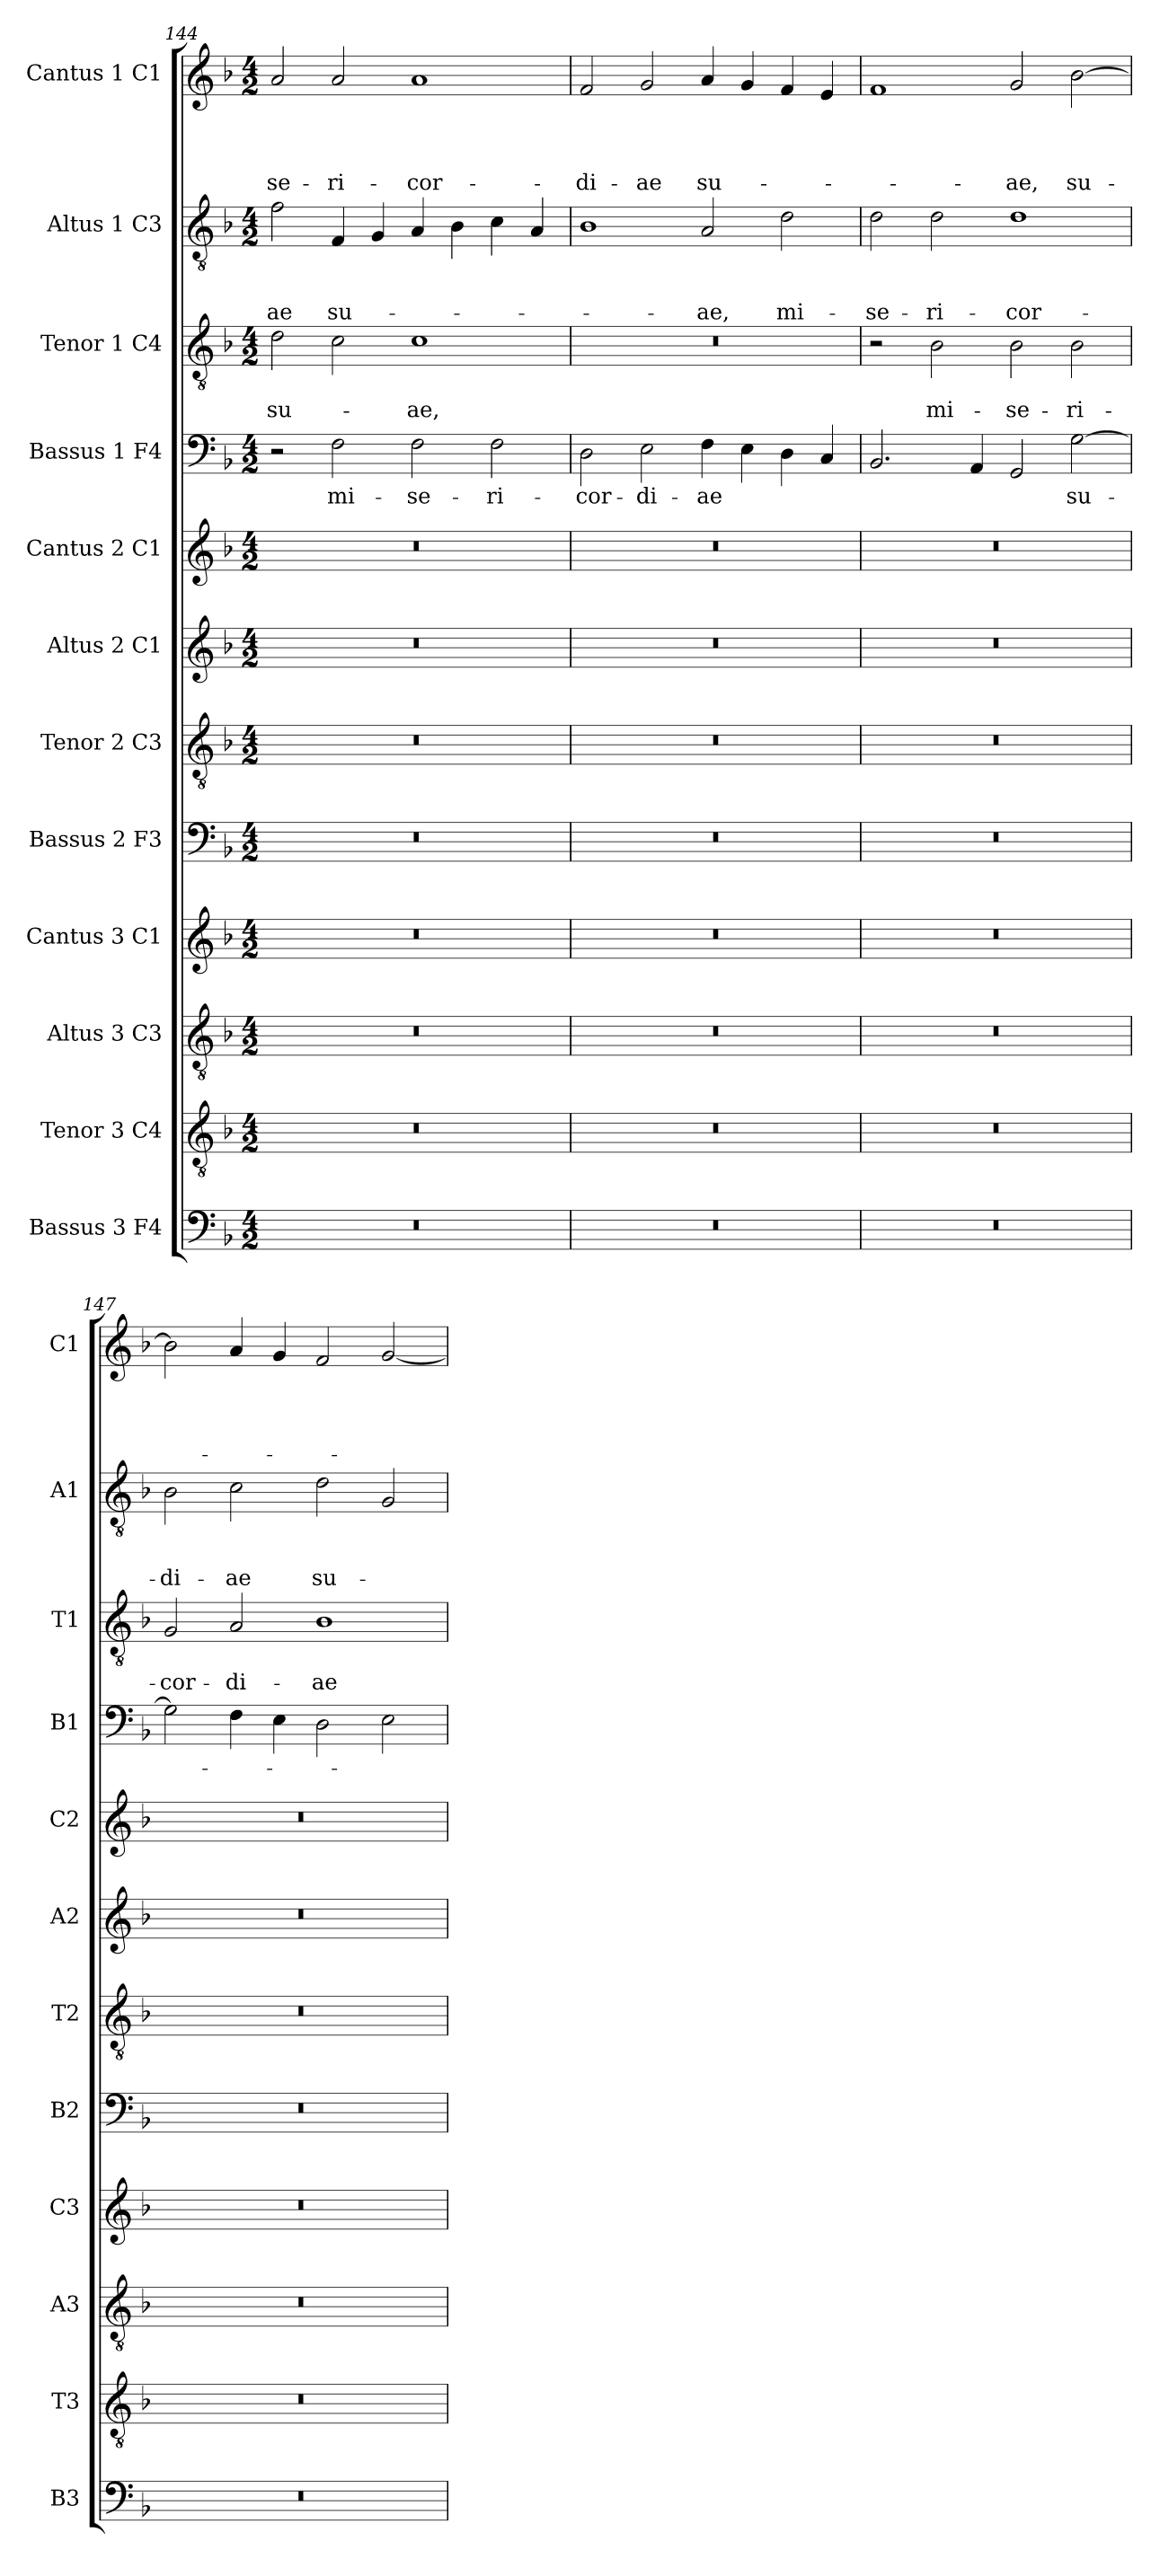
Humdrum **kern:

**kern	**kern	**kern	**kern	**kern	**kern	**kern	**kern	**kern	**text	**kern	**text	**text	**kern	**text	**text	**text	**kern	**text	**text	**text	**text
*part12	*part11	*part10	*part9	*part8	*part7	*part6	*part5	*part4	*part4	*part3	*part3	*part3	*part2	*part2	*part2	*part2	*part1	*part1	*part1	*part1	*part1
*staff12	*staff11	*staff10	*staff9	*staff8	*staff7	*staff6	*staff5	*staff4	*staff4	*staff3	*staff3	*staff3	*staff2	*staff2	*staff2	*staff2	*staff1	*staff1	*staff1	*staff1	*staff1
*I"Bassus 3 F4	*I"Tenor 3 C4	*I"Altus 3 C3	*I"Cantus 3 C1	*I"Bassus 2 F3	*I"Tenor 2 C3	*I"Altus 2 C1	*I"Cantus 2 C1	*I"Bassus 1 F4	*	*I"Tenor 1 C4	*	*	*I"Altus 1 C3	*	*	*	*I"Cantus 1 C1	*	*	*	*
*I'B3	*I'T3	*I'A3	*I'C3	*I'B2	*I'T2	*I'A2	*I'C2	*I'B1	*	*I'T1	*	*	*I'A1	*	*	*	*I'C1	*	*	*	*
!!LO:PB:g=z
*clefF4	*clefGv2	*clefGv2	*clefG2	*clefF4	*clefGv2	*clefG2	*clefG2	*clefF4	*	*clefGv2	*	*	*clefGv2	*	*	*	*clefG2	*	*	*	*
*k[b-]	*k[b-]	*k[b-]	*k[b-]	*k[b-]	*k[b-]	*k[b-]	*k[b-]	*k[b-]	*	*k[b-]	*	*	*k[b-]	*	*	*	*k[b-]	*	*	*	*
*F:	*F:	*F:	*F:	*F:	*F:	*F:	*F:	*F:	*	*F:	*	*	*F:	*	*	*	*F:	*	*	*	*
*M4/2	*M4/2	*M4/2	*M4/2	*M4/2	*M4/2	*M4/2	*M4/2	*M4/2	*	*M4/2	*	*	*M4/2	*	*	*	*M4/2	*	*	*	*
=144	=144	=144	=144	=144	=144	=144	=144	=144	=144	=144	=144	=144	=144	=144	=144	=144	=144	=144	=144	=144	=144
!	!	!	!	!	!	!	!	!	!	!	!	!LO:LY:b	!	!	!	!LO:LY:b	!	!	!	!	!LO:LY:b
0r	0r	0r	0r	0r	0r	0r	0r	2r	.	2d\	.	su-	2f\	.	.	-ae	2a/	.	.	.	-se-
!	!	!	!	!	!	!	!	!	!LO:LY:b	!	!	!	!	!	!	!LO:LY:b	!	!	!	!	!LO:LY:b
.	.	.	.	.	.	.	.	2F\	mi-	2c\	.	.	4F/	.	.	su-	2a/	.	.	.	-ri-
.	.	.	.	.	.	.	.	.	.	.	.	.	4G/	.	.	.	.	.	.	.	.
!	!	!	!	!	!	!	!	!	!LO:LY:b	!	!	!LO:LY:b	!	!	!	!	!	!	!	!	!LO:LY:b
.	.	.	.	.	.	.	.	2F\	-se-	1c	.	-ae,	4A/	.	.	.	1a	.	.	.	-cor-
.	.	.	.	.	.	.	.	.	.	.	.	.	4B-\	.	.	.	.	.	.	.	.
!	!	!	!	!	!	!	!	!	!LO:LY:b	!	!	!	!	!	!	!	!	!	!	!	!
.	.	.	.	.	.	.	.	2F\	-ri-	.	.	.	4c\	.	.	.	.	.	.	.	.
.	.	.	.	.	.	.	.	.	.	.	.	.	4A/	.	.	.	.	.	.	.	.
=145	=145	=145	=145	=145	=145	=145	=145	=145	=145	=145	=145	=145	=145	=145	=145	=145	=145	=145	=145	=145	=145
!	!	!	!	!	!	!	!	!	!LO:LY:b	!	!	!	!	!	!	!	!	!	!	!	!LO:LY:b
0r	0r	0r	0r	0r	0r	0r	0r	2D\	-cor-	0r	.	.	1B-	.	.	.	2f/	.	.	.	-di-
!	!	!	!	!	!	!	!	!	!LO:LY:b	!	!	!	!	!	!	!	!	!	!	!	!LO:LY:b
.	.	.	.	.	.	.	.	2E\	-di-	.	.	.	.	.	.	.	2g/	.	.	.	-ae
!	!	!	!	!	!	!	!	!	!LO:LY:b	!	!	!	!	!	!	!LO:LY:b	!	!	!	!	!LO:LY:b
.	.	.	.	.	.	.	.	4F\	-ae	.	.	.	2A/	.	.	-ae,	4a/	.	.	.	su-
.	.	.	.	.	.	.	.	4E\	.	.	.	.	.	.	.	.	4g/	.	.	.	.
!	!	!	!	!	!	!	!	!	!	!	!	!	!	!	!	!LO:LY:b	!	!	!	!	!
.	.	.	.	.	.	.	.	4D\	.	.	.	.	2d\	.	.	mi-	4f/	.	.	.	.
.	.	.	.	.	.	.	.	4C/	.	.	.	.	.	.	.	.	4e/	.	.	.	.
=146	=146	=146	=146	=146	=146	=146	=146	=146	=146	=146	=146	=146	=146	=146	=146	=146	=146	=146	=146	=146	=146
!	!	!	!	!	!	!	!	!	!	!	!	!	!	!	!	!LO:LY:b	!	!	!	!	!
0r	0r	0r	0r	0r	0r	0r	0r	2.BB-/	.	2r	.	.	2d\	.	.	-se-	1f	.	.	.	.
!	!	!	!	!	!	!	!	!	!	!	!	!LO:LY:b	!	!	!	!LO:LY:b	!	!	!	!	!
.	.	.	.	.	.	.	.	.	.	2B-\	.	mi-	2d\	.	.	-ri-	.	.	.	.	.
.	.	.	.	.	.	.	.	4AA/	.	.	.	.	.	.	.	.	.	.	.	.	.
!	!	!	!	!	!	!	!	!	!	!	!	!LO:LY:b	!	!	!	!LO:LY:b	!	!	!	!	!LO:LY:b
.	.	.	.	.	.	.	.	2GG/	.	2B-\	.	-se-	1d	.	.	-cor-	2g/	.	.	.	-ae,
!	!	!	!	!	!	!	!	!	!LO:LY:b	!	!	!LO:LY:b	!	!	!	!	!	!	!	!	!LO:LY:b
.	.	.	.	.	.	.	.	[2G\	su-	2B-\	.	-ri-	.	.	.	.	[2b-\	.	.	.	su-
=147	=147	=147	=147	=147	=147	=147	=147	=147	=147	=147	=147	=147	=147	=147	=147	=147	=147	=147	=147	=147	=147
!	!	!	!	!	!	!	!	!	!	!	!	!LO:LY:b	!	!	!	!LO:LY:b	!	!	!	!	!
0r	0r	0r	0r	0r	0r	0r	0r	2G\]	.	2G/	.	-cor-	2B-\	.	.	-di-	2b-\]	.	.	.	.
!	!	!	!	!	!	!	!	!	!	!	!	!LO:LY:b	!	!	!	!LO:LY:b	!	!	!	!	!
.	.	.	.	.	.	.	.	4F\	.	2A/	.	-di-	2c\	.	.	-ae	4a/	.	.	.	.
.	.	.	.	.	.	.	.	4E\	.	.	.	.	.	.	.	.	4g/	.	.	.	.
!	!	!	!	!	!	!	!	!	!	!	!	!LO:LY:b	!	!	!	!LO:LY:b	!	!	!	!	!
.	.	.	.	.	.	.	.	2D\	.	1B-	.	-ae	2d\	.	.	su-	2f/	.	.	.	.
.	.	.	.	.	.	.	.	2E\	.	.	.	.	2G/	.	.	.	[2g/	.	.	.	.
=	=	=	=	=	=	=	=	=	=	=	=	=	=	=	=	=	=	=	=	=	=
*-	*-	*-	*-	*-	*-	*-	*-	*-	*-	*-	*-	*-	*-	*-	*-	*-	*-	*-	*-	*-	*-
